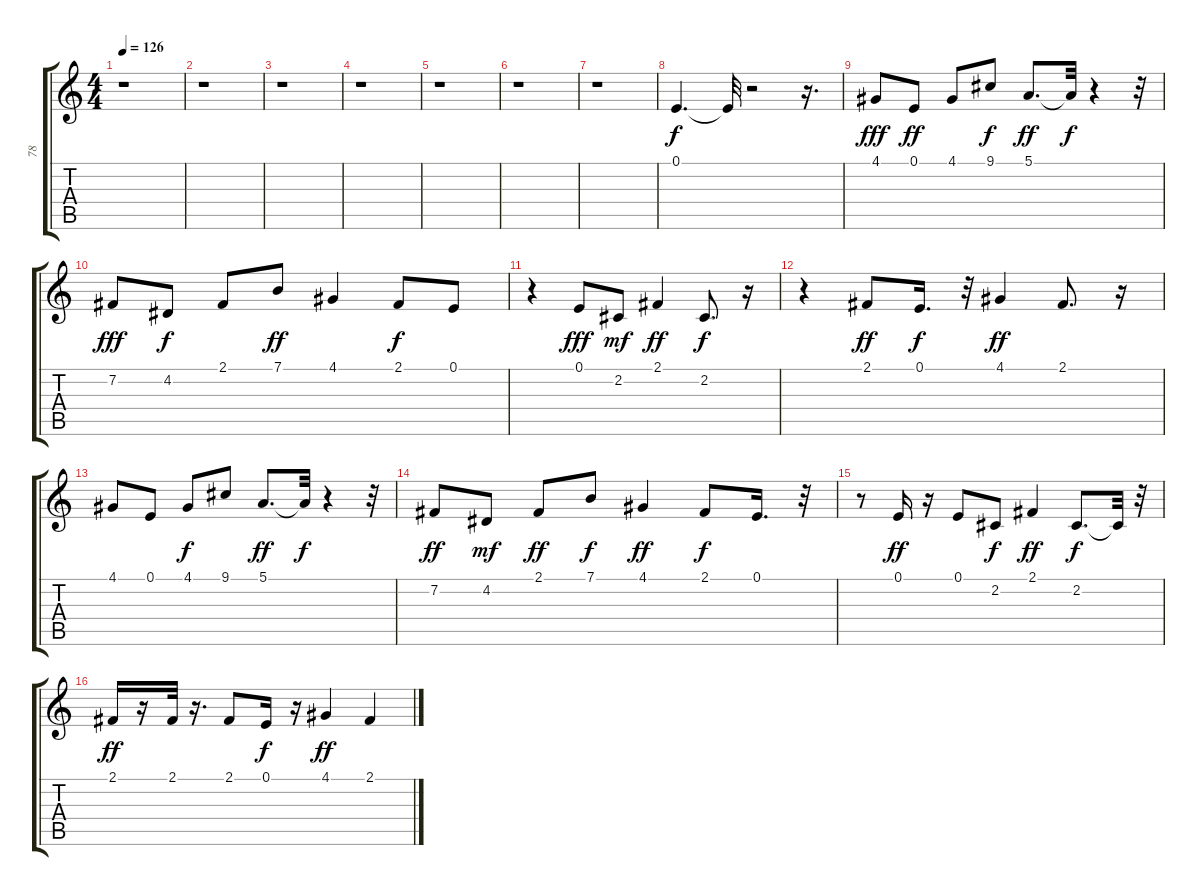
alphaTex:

\track ("78" "78") {instrument lead1square}
\staff {score tabs}
\tuning (E4 B3 G3 D3 A2 E2) {hide}
\ts (4 4)
\tempo 126
\clef g2
\ks c
r.1{dy fff} |
r.1 |
r.1 |
r.1 |
r.1 |
r.1 |
r.1 |
0.1.4{d dy f} 0.1{t}.32 r.2 r.16{d} |
4.1.8{dy fff} 0.1.8{dy ff} 4.1.8 9.1.8{dy f} 5.1.8{d dy ff} 5.1{t}.32{dy f} r.4 r.32 |
7.2.8{dy fff} 4.2.8{dy f} 2.1.8 7.1.8{dy ff} 4.1.4 2.1.8{dy f} 0.1.8 |
r.4 0.1.8{dy fff} 2.2.8{dy mf} 2.1.4{dy ff} 2.2.8{d dy f} r.16 |
r.4 2.1.8{dy ff} 0.1.16{d dy f} r.32 4.1.4{dy ff} 2.1.8{d} r.16 |
4.1.8 0.1.8 4.1.8{dy f} 9.1.8 5.1.8{d dy ff} 5.1{t}.32{dy f} r.4 r.32 |
7.2.8{dy ff} 4.2.8{dy mf} 2.1.8{dy ff} 7.1.8{dy f} 4.1.4{dy ff} 2.1.8{dy f} 0.1.16{d} r.32 |
r.8 0.1.16{dy ff} r.16 0.1.8 2.2.8{dy f} 2.1.4{dy ff} 2.2.8{d dy f} 2.2{t}.32 r.32 |
2.1.16{dy ff} r.16 2.1.32 r.16{d} 2.1.8 0.1.16{dy f} r.16 4.1.4{dy ff} 2.1.4
